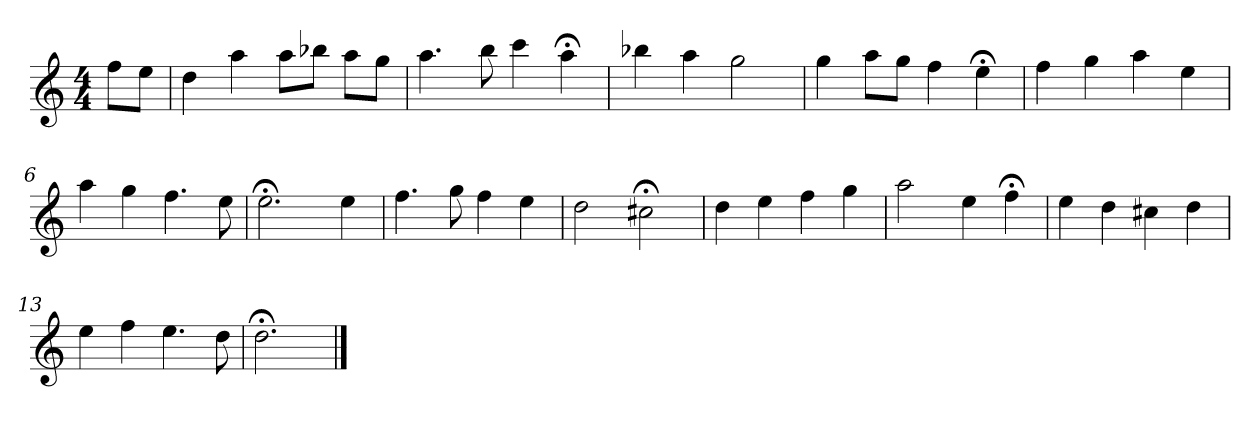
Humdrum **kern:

**kern
*part1
*staff1
*k[]
*D:dor
*M4/4
*MM120
=
8ffL
8eeJ
=1
4dd
4aa
8aaL
8bb-XJ
8aaL
8ggJ
=2
4.aa
8bb
4ccc
4aa;<
=3
4bb-X
4aa
2gg
=4
4gg
8aaL
8ggJ
4ff
4ee;<
=5
4ff
4gg
4aa
4ee
=6
4aa
4gg
4.ff
8ee
=7
2.ee;<
4ee
=8
4.ff
8gg
4ff
4ee
=9
2dd
2cc#X;<
=10
4dd
4ee
4ff
4gg
=11
2aa
4ee
4ff;<
=12
4ee
4dd
4cc#X
4dd
=13
4ee
4ff
4.ee
8dd
=14
2.dd;<
==
*-
